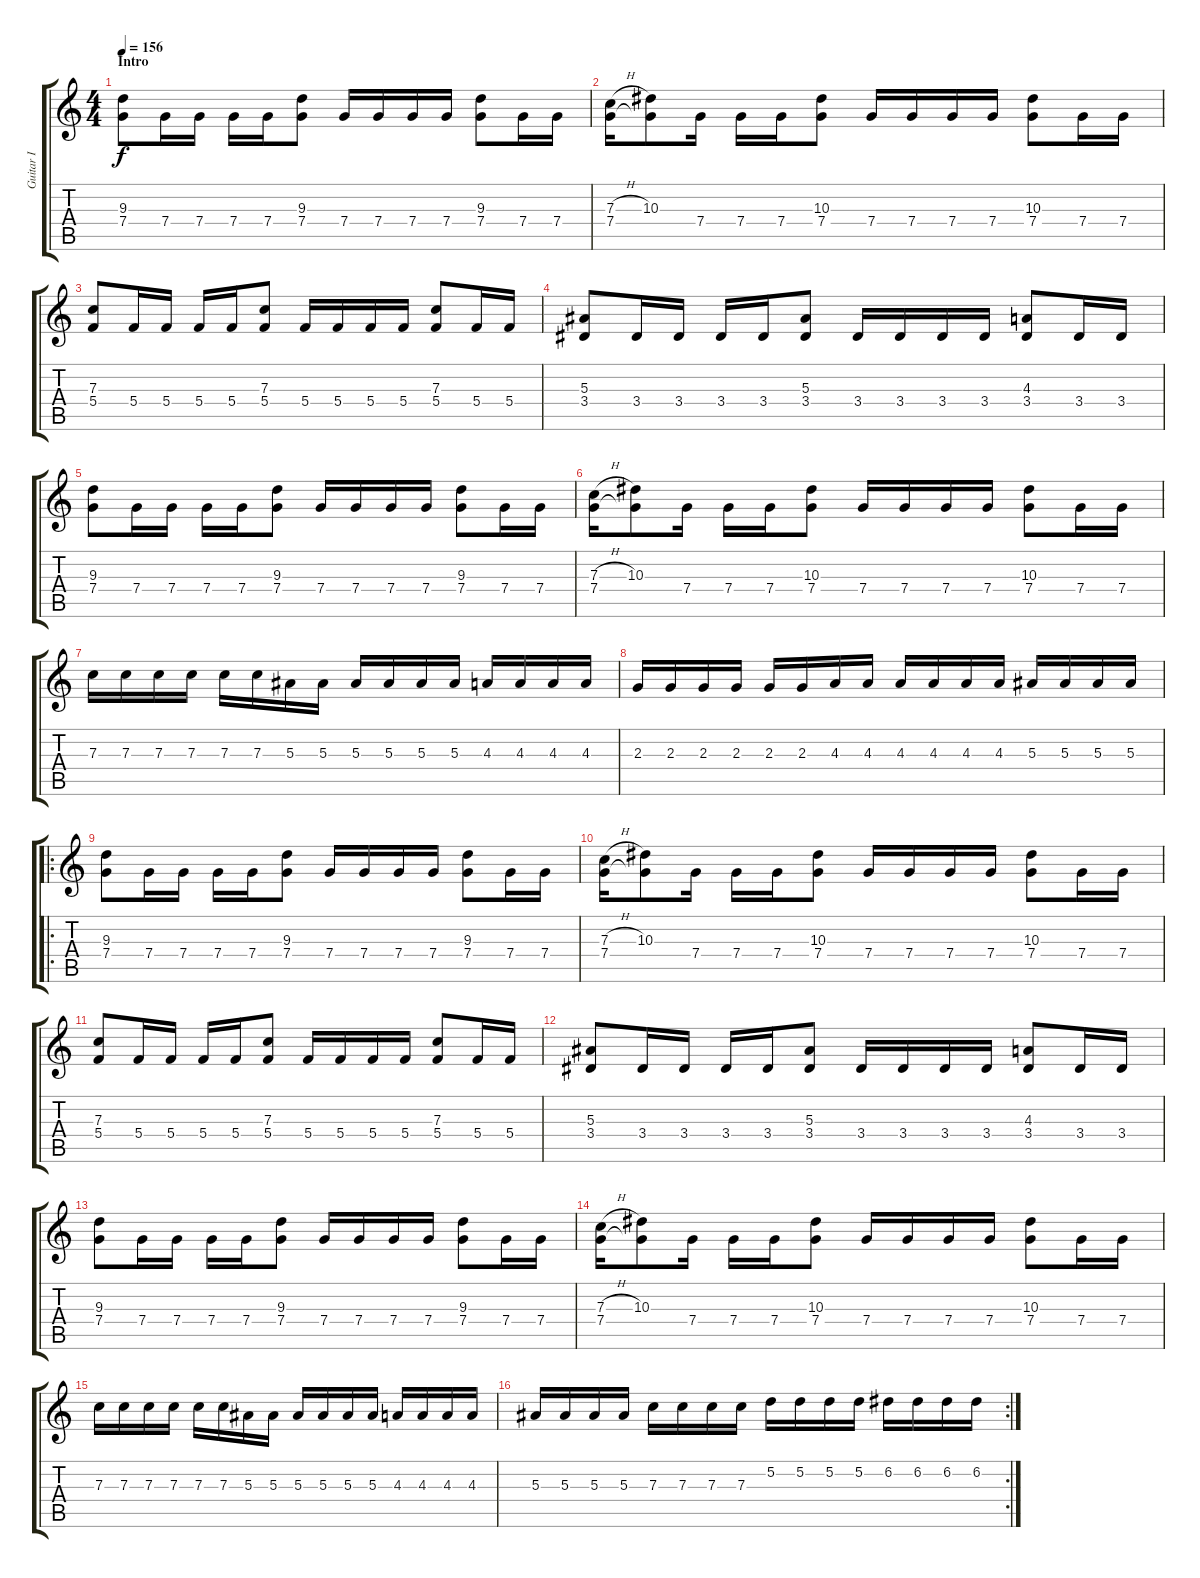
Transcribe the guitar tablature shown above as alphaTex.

\track ("Guitar I" "Guitar I") {instrument distortionguitar}
\staff {score tabs}
\tuning (D4 A3 F3 C3 G2 D2) {hide}
\ts (4 4)
\section ("" "Intro")
\tempo 156
\clef g2
\ks c
(9.3 7.4).8{dy f instrument distortionguitar} 7.4.16 7.4.16 7.4.16 7.4.16 (9.3 7.4).8 7.4.16 7.4.16 7.4.16 7.4.16 (9.3 7.4).8 7.4.16 7.4.16 |
(7.3{h} 7.4).16 (10.3 7.4{t}).8 7.4.16 7.4.16 7.4.16 (10.3 7.4).8 7.4.16 7.4.16 7.4.16 7.4.16 (10.3 7.4).8 7.4.16 7.4.16 |
(7.3 5.4).8 5.4.16 5.4.16 5.4.16 5.4.16 (7.3 5.4).8 5.4.16 5.4.16 5.4.16 5.4.16 (7.3 5.4).8 5.4.16 5.4.16 |
(5.3 3.4).8 3.4.16 3.4.16 3.4.16 3.4.16 (5.3 3.4).8 3.4.16 3.4.16 3.4.16 3.4.16 (4.3 3.4).8 3.4.16 3.4.16 |
(9.3 7.4).8 7.4.16 7.4.16 7.4.16 7.4.16 (9.3 7.4).8 7.4.16 7.4.16 7.4.16 7.4.16 (9.3 7.4).8 7.4.16 7.4.16 |
(7.3{h} 7.4).16 (10.3 7.4{t}).8 7.4.16 7.4.16 7.4.16 (10.3 7.4).8 7.4.16 7.4.16 7.4.16 7.4.16 (10.3 7.4).8 7.4.16 7.4.16 |
7.3.16 7.3.16 7.3.16 7.3.16 7.3.16 7.3.16 5.3.16 5.3.16 5.3.16 5.3.16 5.3.16 5.3.16 4.3.16 4.3.16 4.3.16 4.3.16 |
2.3.16 2.3.16 2.3.16 2.3.16 2.3.16 2.3.16 4.3.16 4.3.16 4.3.16 4.3.16 4.3.16 4.3.16 5.3.16 5.3.16 5.3.16 5.3.16 |
\ro
(9.3 7.4).8 7.4.16 7.4.16 7.4.16 7.4.16 (9.3 7.4).8 7.4.16 7.4.16 7.4.16 7.4.16 (9.3 7.4).8 7.4.16 7.4.16 |
(7.3{h} 7.4).16 (10.3 7.4{t}).8 7.4.16 7.4.16 7.4.16 (10.3 7.4).8 7.4.16 7.4.16 7.4.16 7.4.16 (10.3 7.4).8 7.4.16 7.4.16 |
(7.3 5.4).8 5.4.16 5.4.16 5.4.16 5.4.16 (7.3 5.4).8 5.4.16 5.4.16 5.4.16 5.4.16 (7.3 5.4).8 5.4.16 5.4.16 |
(5.3 3.4).8 3.4.16 3.4.16 3.4.16 3.4.16 (5.3 3.4).8 3.4.16 3.4.16 3.4.16 3.4.16 (4.3 3.4).8 3.4.16 3.4.16 |
(9.3 7.4).8 7.4.16 7.4.16 7.4.16 7.4.16 (9.3 7.4).8 7.4.16 7.4.16 7.4.16 7.4.16 (9.3 7.4).8 7.4.16 7.4.16 |
(7.3{h} 7.4).16 (10.3 7.4{t}).8 7.4.16 7.4.16 7.4.16 (10.3 7.4).8 7.4.16 7.4.16 7.4.16 7.4.16 (10.3 7.4).8 7.4.16 7.4.16 |
7.3.16 7.3.16 7.3.16 7.3.16 7.3.16 7.3.16 5.3.16 5.3.16 5.3.16 5.3.16 5.3.16 5.3.16 4.3.16 4.3.16 4.3.16 4.3.16 |
\rc 2
5.3.16 5.3.16 5.3.16 5.3.16 7.3.16 7.3.16 7.3.16 7.3.16 5.2.16 5.2.16 5.2.16 5.2.16 6.2.16 6.2.16 6.2.16 6.2.16
